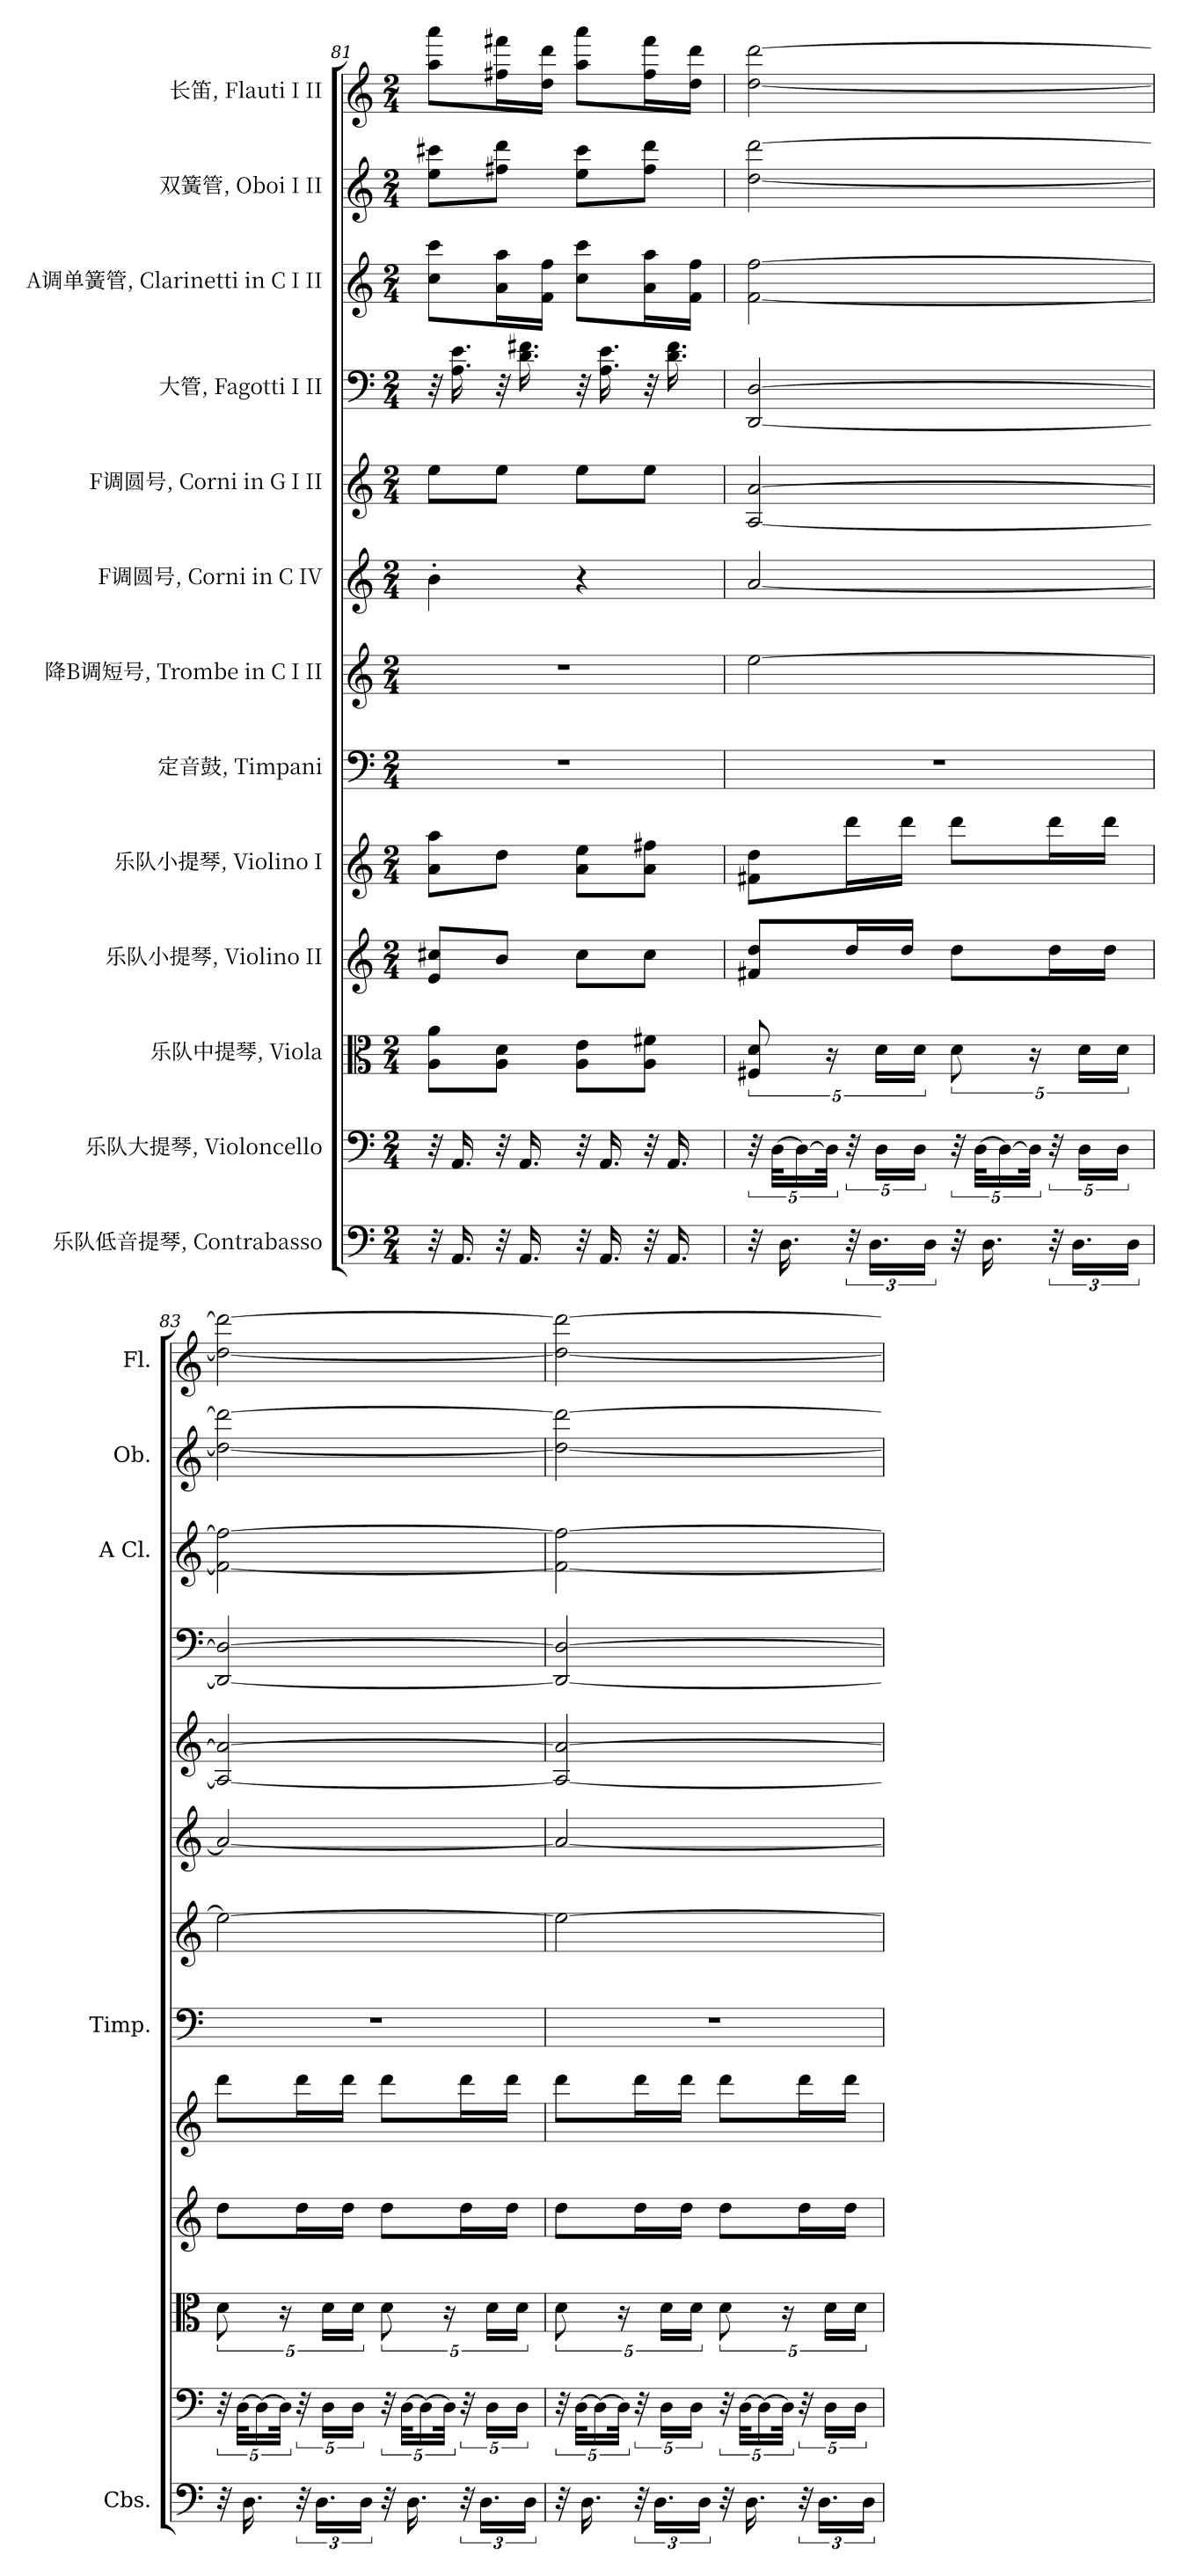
**kern	**kern	**kern	**kern	**kern	**kern	**kern	**kern	**kern	**kern	**kern	**kern	**kern
*part13	*part12	*part11	*part10	*part9	*part8	*part7	*part6	*part5	*part4	*part3	*part2	*part1
*staff13	*staff12	*staff11	*staff10	*staff9	*staff8	*staff7	*staff6	*staff5	*staff4	*staff3	*staff2	*staff1
*I"乐队低音提琴, Contrabasso	*I"乐队大提琴, Violoncello	*I"乐队中提琴, Viola	*I"乐队小提琴, Violino II	*I"乐队小提琴, Violino I	*I"定音鼓, Timpani	*I"降B调短号, Trombe in C I II	*I"F调圆号, Corni in C IV	*I"F调圆号, Corni in G I II	*I"大管, Fagotti I II	*I"A调单簧管, Clarinetti in C I II	*I"双簧管, Oboi I II	*I"长笛, Flauti I II
*I'Cbs.	*	*	*	*	*I'Timp.	*	*	*	*	*I'A Cl.	*I'Ob.	*I'Fl.
*clefF4	*clefF4	*clefC3	*clefG2	*clefG2	*clefF4	*clefG2	*clefG2	*clefG2	*clefF4	*clefG2	*clefG2	*clefG2
*ITrd7c12	*	*	*	*	*	*ITrd1c2	*ITrd4c7	*ITrd4c7	*	*ITrd2c3	*	*
*k[]	*k[]	*k[]	*k[]	*k[]	*k[]	*k[b-e-]	*k[b-]	*k[b-]	*k[]	*k[f#c#g#]	*k[]	*k[]
*M2/4	*M2/4	*M2/4	*M2/4	*M2/4	*M2/4	*M2/4	*M2/4	*M2/4	*M2/4	*M2/4	*M2/4	*M2/4
*MM128	*MM128	*MM128	*MM128	*MM128	*MM128	*MM128	*MM128	*MM128	*MM128	*MM128	*MM128	*MM128
=81	=81	=81	=81	=81	=81	=81	=81	=81	=81	=81	=81	=81
32r	32r	8A\ 8a\L	8e/ 8cc#X/L	8a\ 8aa\L	2r	2r	4e'\	8a\L	32r	8a\ 8aa\L	8ee\ 8ccc#X\L	8aa\ 8aaa\L
16.AAA/	16.AA/	.	.	.	.	.	.	.	16.A\ 16.e\	.	.	.
32r	32r	8A\ 8d\J	8b/J	8dd\J	.	.	.	8a\J	32r	16f#\ 16ff#\L	8ff#X\ 8ddd\J	16ff#X\ 16fff#X\L
16.AAA/	16.AA/	.	.	.	.	.	.	.	16.d\ 16.f#X\	.	.	.
.	.	.	.	.	.	.	.	.	.	16d\ 16dd\JJ	.	16dd\ 16ddd\JJ
*	*	*	*	*	*	*	*	*	*	*	*	*MM135
32r	32r	8A\ 8e\L	8cc#\L	8a\ 8ee\L	.	.	4r	8a\L	32r	8a\ 8aa\L	8ee\ 8ccc#\L	8aa\ 8aaa\L
16.AAA/	16.AA/	.	.	.	.	.	.	.	16.A\ 16.e\	.	.	.
32r	32r	8A\ 8f#X\J	8cc#\J	8a\ 8ff#X\J	.	.	.	8a\J	32r	16f#\ 16ff#\L	8ff#\ 8ddd\J	16ff#\ 16fff#\L
16.AAA/	16.AA/	.	.	.	.	.	.	.	16.d\ 16.f#\	.	.	.
.	.	.	.	.	.	.	.	.	.	16d\ 16dd\JJ	.	16dd\ 16ddd\JJ
!!LO:PB:g=z
=82	=82	=82	=82	=82	=82	=82	=82	=82	=82	=82	=82	=82
*	*	*	*	*	*	*	*	*	*	*	*	*MM128
32r	40r	10F#X/ 10d/	8f#X/ 8dd/L	8f#X\ 8dd\L	2r	[2dd\	[2d/	[2D/ [2d/	[2DD/ [2D/	[2d\ [2dd\	[2dd\ [2ddd\	[2dd\ [2ddd\
.	[40D\KLL	.	.	.	.	.	.	.	.	.	.	.
16.DD\	.	.	.	.	.	.	.	.	.	.	.	.
.	20D\_	.	.	.	.	.	.	.	.	.	.	.
.	40D\JJk]	20r	.	.	.	.	.	.	.	.	.	.
48r	40r	.	16dd/L	16ddd\L	.	.	.	.	.	.	.	.
24.DD\LL	.	.	.	.	.	.	.	.	.	.	.	.
.	20D\LL	20d\LL	.	.	.	.	.	.	.	.	.	.
.	.	.	16dd/JJ	16ddd\JJ	.	.	.	.	.	.	.	.
.	20D\JJ	20d\JJ	.	.	.	.	.	.	.	.	.	.
24DD\JJ	.	.	.	.	.	.	.	.	.	.	.	.
32r	40r	10d\	8dd\L	8ddd\L	.	.	.	.	.	.	.	.
.	[40D\KLL	.	.	.	.	.	.	.	.	.	.	.
16.DD\	.	.	.	.	.	.	.	.	.	.	.	.
.	20D\_	.	.	.	.	.	.	.	.	.	.	.
.	40D\JJk]	20r	.	.	.	.	.	.	.	.	.	.
48r	40r	.	16dd\L	16ddd\L	.	.	.	.	.	.	.	.
24.DD\LL	.	.	.	.	.	.	.	.	.	.	.	.
.	20D\LL	20d\LL	.	.	.	.	.	.	.	.	.	.
.	.	.	16dd\JJ	16ddd\JJ	.	.	.	.	.	.	.	.
.	20D\JJ	20d\JJ	.	.	.	.	.	.	.	.	.	.
24DD\JJ	.	.	.	.	.	.	.	.	.	.	.	.
=83	=83	=83	=83	=83	=83	=83	=83	=83	=83	=83	=83	=83
*	*	*	*	*	*	*	*	*	*	*	*	*MM128
32r	40r	10d\	8dd\L	8ddd\L	2r	2dd\_	2d/_	2D/_ 2d/_	2DD/_ 2D/_	2d\_ 2dd\_	2dd\_ 2ddd\_	2dd\_ 2ddd\_
.	[40D\KLL	.	.	.	.	.	.	.	.	.	.	.
16.DD\	.	.	.	.	.	.	.	.	.	.	.	.
.	20D\_	.	.	.	.	.	.	.	.	.	.	.
.	40D\JJk]	20r	.	.	.	.	.	.	.	.	.	.
48r	40r	.	16dd\L	16ddd\L	.	.	.	.	.	.	.	.
24.DD\LL	.	.	.	.	.	.	.	.	.	.	.	.
.	20D\LL	20d\LL	.	.	.	.	.	.	.	.	.	.
.	.	.	16dd\JJ	16ddd\JJ	.	.	.	.	.	.	.	.
.	20D\JJ	20d\JJ	.	.	.	.	.	.	.	.	.	.
24DD\JJ	.	.	.	.	.	.	.	.	.	.	.	.
32r	40r	10d\	8dd\L	8ddd\L	.	.	.	.	.	.	.	.
.	[40D\KLL	.	.	.	.	.	.	.	.	.	.	.
16.DD\	.	.	.	.	.	.	.	.	.	.	.	.
.	20D\_	.	.	.	.	.	.	.	.	.	.	.
.	40D\JJk]	20r	.	.	.	.	.	.	.	.	.	.
48r	40r	.	16dd\L	16ddd\L	.	.	.	.	.	.	.	.
24.DD\LL	.	.	.	.	.	.	.	.	.	.	.	.
.	20D\LL	20d\LL	.	.	.	.	.	.	.	.	.	.
.	.	.	16dd\JJ	16ddd\JJ	.	.	.	.	.	.	.	.
.	20D\JJ	20d\JJ	.	.	.	.	.	.	.	.	.	.
24DD\JJ	.	.	.	.	.	.	.	.	.	.	.	.
!!LO:PB:g=z
=84	=84	=84	=84	=84	=84	=84	=84	=84	=84	=84	=84	=84
*	*	*	*	*	*	*	*	*	*	*	*	*MM128
32r	40r	10d\	8dd\L	8ddd\L	2r	2dd\_	2d/_	2D/_ 2d/_	2DD/_ 2D/_	2d\_ 2dd\_	2dd\_ 2ddd\_	2dd\_ 2ddd\_
.	[40D\KLL	.	.	.	.	.	.	.	.	.	.	.
16.DD\	.	.	.	.	.	.	.	.	.	.	.	.
.	20D\_	.	.	.	.	.	.	.	.	.	.	.
.	40D\JJk]	20r	.	.	.	.	.	.	.	.	.	.
48r	40r	.	16dd\L	16ddd\L	.	.	.	.	.	.	.	.
24.DD\LL	.	.	.	.	.	.	.	.	.	.	.	.
.	20D\LL	20d\LL	.	.	.	.	.	.	.	.	.	.
.	.	.	16dd\JJ	16ddd\JJ	.	.	.	.	.	.	.	.
.	20D\JJ	20d\JJ	.	.	.	.	.	.	.	.	.	.
24DD\JJ	.	.	.	.	.	.	.	.	.	.	.	.
32r	40r	10d\	8dd\L	8ddd\L	.	.	.	.	.	.	.	.
.	[40D\KLL	.	.	.	.	.	.	.	.	.	.	.
16.DD\	.	.	.	.	.	.	.	.	.	.	.	.
.	20D\_	.	.	.	.	.	.	.	.	.	.	.
.	40D\JJk]	20r	.	.	.	.	.	.	.	.	.	.
48r	40r	.	16dd\L	16ddd\L	.	.	.	.	.	.	.	.
24.DD\LL	.	.	.	.	.	.	.	.	.	.	.	.
.	20D\LL	20d\LL	.	.	.	.	.	.	.	.	.	.
.	.	.	16dd\JJ	16ddd\JJ	.	.	.	.	.	.	.	.
.	20D\JJ	20d\JJ	.	.	.	.	.	.	.	.	.	.
24DD\JJ	.	.	.	.	.	.	.	.	.	.	.	.
=	=	=	=	=	=	=	=	=	=	=	=	=
*-	*-	*-	*-	*-	*-	*-	*-	*-	*-	*-	*-	*-
